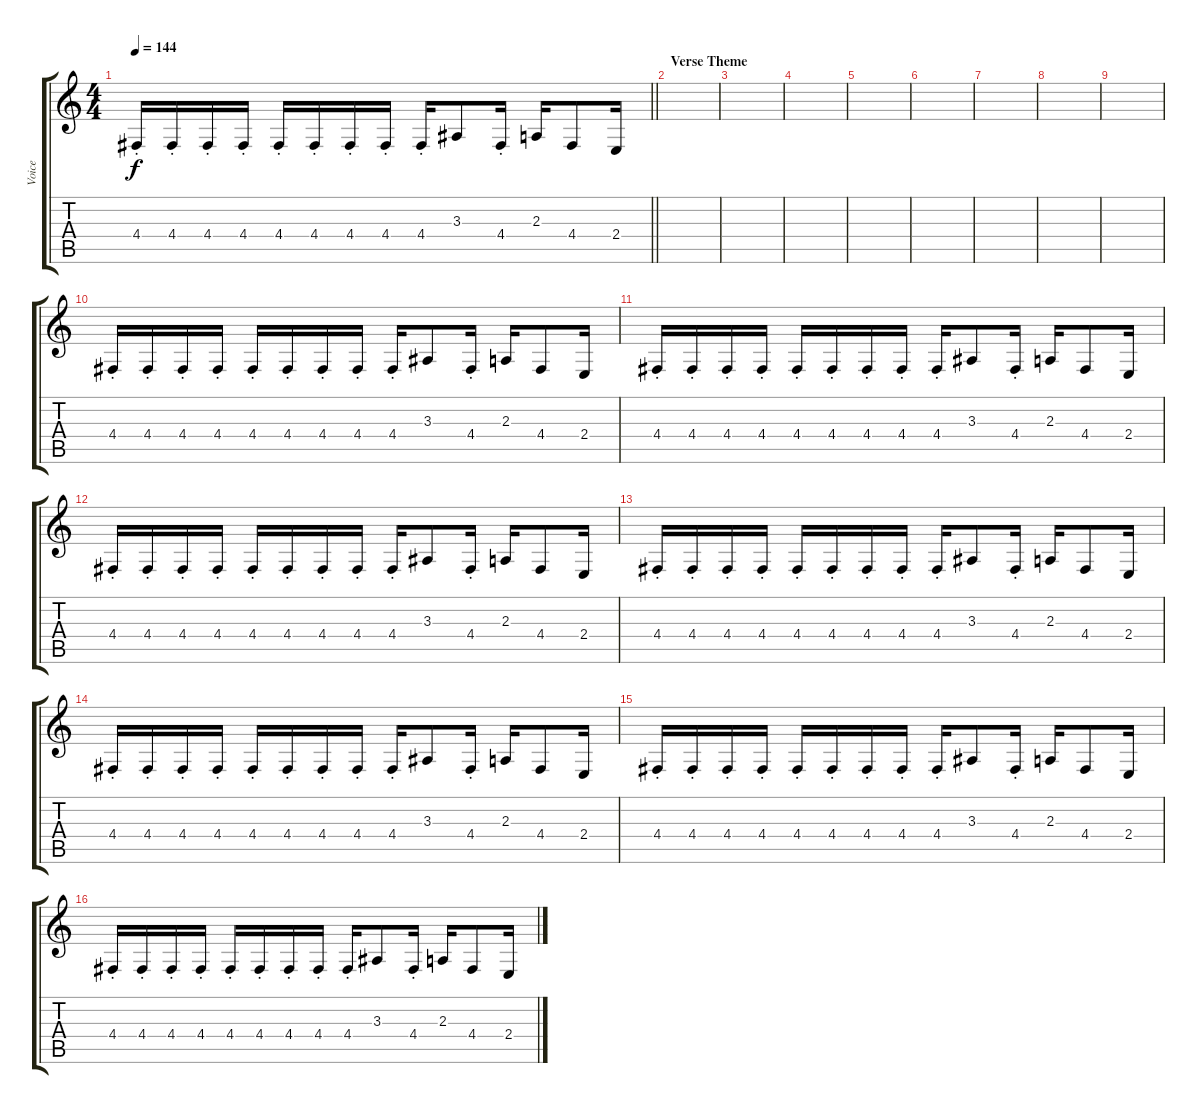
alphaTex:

\track ("Voice" "Voice") {instrument fx5brightness}
\staff {score tabs}
\tuning (E4 B3 G3 D3 A2 E2) {hide}
\ts (4 4)
\tempo 144
\clef g2
\barLineRight lightlight
\ks c
4.4{st}.16{dy f} 4.4{st}.16 4.4{st}.16 4.4{st}.16 4.4{st}.16 4.4{st}.16 4.4{st}.16 4.4{st}.16 4.4{st}.16 3.3.8 4.4{st}.16 2.3.16 4.4.8 2.4.16 |
\section ("" "Verse Theme")
|
|
|
|
|
|
|
|
4.4{st}.16{volume 13} 4.4{st}.16 4.4{st}.16 4.4{st}.16 4.4{st}.16 4.4{st}.16 4.4{st}.16 4.4{st}.16 4.4{st}.16 3.3.8 4.4{st}.16 2.3.16 4.4.8 2.4.16 |
4.4{st}.16 4.4{st}.16 4.4{st}.16 4.4{st}.16 4.4{st}.16 4.4{st}.16 4.4{st}.16 4.4{st}.16 4.4{st}.16 3.3.8 4.4{st}.16 2.3.16 4.4.8 2.4.16 |
4.4{st}.16 4.4{st}.16 4.4{st}.16 4.4{st}.16 4.4{st}.16 4.4{st}.16 4.4{st}.16 4.4{st}.16 4.4{st}.16 3.3.8 4.4{st}.16 2.3.16 4.4.8 2.4.16 |
4.4{st}.16 4.4{st}.16 4.4{st}.16 4.4{st}.16 4.4{st}.16 4.4{st}.16 4.4{st}.16 4.4{st}.16 4.4{st}.16 3.3.8 4.4{st}.16 2.3.16 4.4.8 2.4.16 |
4.4{st}.16{volume 13} 4.4{st}.16 4.4{st}.16 4.4{st}.16 4.4{st}.16 4.4{st}.16 4.4{st}.16 4.4{st}.16 4.4{st}.16 3.3.8 4.4{st}.16 2.3.16 4.4.8 2.4.16 |
4.4{st}.16 4.4{st}.16 4.4{st}.16 4.4{st}.16 4.4{st}.16 4.4{st}.16 4.4{st}.16 4.4{st}.16 4.4{st}.16 3.3.8 4.4{st}.16 2.3.16 4.4.8 2.4.16 |
4.4{st}.16 4.4{st}.16 4.4{st}.16 4.4{st}.16 4.4{st}.16 4.4{st}.16 4.4{st}.16 4.4{st}.16 4.4{st}.16 3.3.8 4.4{st}.16 2.3.16 4.4.8 2.4.16
